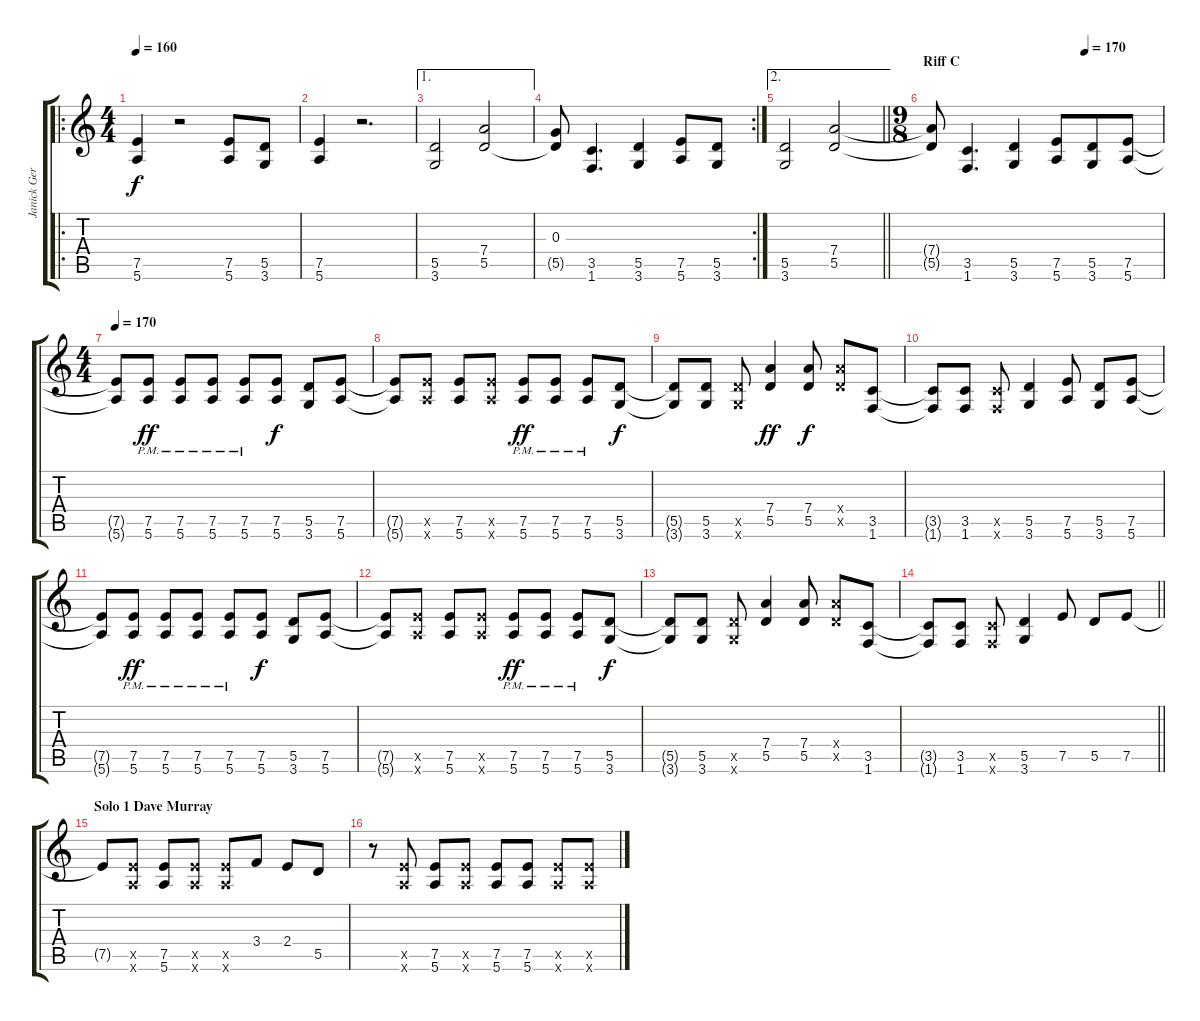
\track ("Janick Gers" "Janick Ger") {instrument distortionguitar}
\staff {score tabs}
\tuning (E4 B3 G3 D3 A2 E2) {hide}
\ro
\ts (4 4)
\tempo 160
\clef g2
\ks c
(7.5 5.6).4{dy f} r.2 (7.5 5.6).8 (5.5 3.6).8 |
(7.5 5.6).4 r.2{d} |
\ae 1
(5.5 3.6).2 (7.4 5.5).2 |
\rc 2
(0.3 5.5{t}).8 (3.5 1.6).4{d} (5.5 3.6).4 (7.5 5.6).8 (5.5 3.6).8 |
\ae 2
\barLineRight lightlight
(5.5 3.6).2 (7.4 5.5).2 |
\ts (9 8)
\section ("" "Riff C")
\tempo (170 0.6666666666666666)
(7.4{t} 5.5{t}).8 (3.5 1.6).4{d} (5.5 3.6).4 (7.5 5.6).8 (5.5 3.6).8 (7.5 5.6).8 |
\ts (4 4)
\tempo 170
(7.5{t} 5.6{t}).8 (7.5{pm} 5.6{pm}).8{dy ff} (7.5{pm} 5.6{pm}).8 (7.5{pm} 5.6{pm}).8 (7.5{pm} 5.6{pm}).8 (7.5 5.6).8{dy f} (5.5 3.6).8 (7.5 5.6).8 |
(7.5{t} 5.6{t}).8 (7.5{x} 5.6{x}).8 (7.5 5.6).8 (7.5{x} 5.6{x}).8 (7.5{pm} 5.6{pm}).8{dy ff} (7.5{pm} 5.6{pm}).8 (7.5{pm} 5.6{pm}).8 (5.5 3.6).8{dy f} |
(5.5{t} 3.6{t}).8 (5.5 3.6).8 (5.5{x} 3.6{x}).8 (7.4 5.5).4{dy ff} (7.4 5.5).8{dy f} (7.4{x} 5.5{x}).8 (3.5 1.6).8 |
(3.5{t} 1.6{t}).8 (3.5 1.6).8 (3.5{x} 1.6{x}).8 (5.5 3.6).4 (7.5 5.6).8 (5.5 3.6).8 (7.5 5.6).8 |
(7.5{t} 5.6{t}).8 (7.5{pm} 5.6{pm}).8{dy ff} (7.5{pm} 5.6{pm}).8 (7.5{pm} 5.6{pm}).8 (7.5{pm} 5.6{pm}).8 (7.5 5.6).8{dy f} (5.5 3.6).8 (7.5 5.6).8 |
(7.5{t} 5.6{t}).8 (7.5{x} 5.6{x}).8 (7.5 5.6).8 (7.5{x} 5.6{x}).8 (7.5{pm} 5.6{pm}).8{dy ff} (7.5{pm} 5.6{pm}).8 (7.5{pm} 5.6{pm}).8 (5.5 3.6).8{dy f} |
(5.5{t} 3.6{t}).8 (5.5 3.6).8 (5.5{x} 3.6{x}).8 (7.4 5.5).4 (7.4 5.5).8 (7.4{x} 5.5{x}).8 (3.5 1.6).8 |
\barLineRight lightlight
(3.5{t} 1.6{t}).8 (3.5 1.6).8 (3.5{x} 1.6{x}).8 (5.5 3.6).4 7.5.8 5.5.8 7.5.8 |
\section ("" "Solo 1 Dave Murray")
7.5{t}.8 (7.5{x} 5.6{x}).8 (7.5 5.6).8 (7.5{x} 5.6{x}).8 (7.5{x} 5.6{x}).8 3.4.8 2.4.8 5.5.8 |
r.8 (7.5{x} 5.6{x}).8 (7.5 5.6).8 (7.5{x} 5.6{x}).8 (7.5 5.6).8 (7.5 5.6).8 (7.5{x} 5.6{x}).8 (7.5{x} 5.6{x}).8
